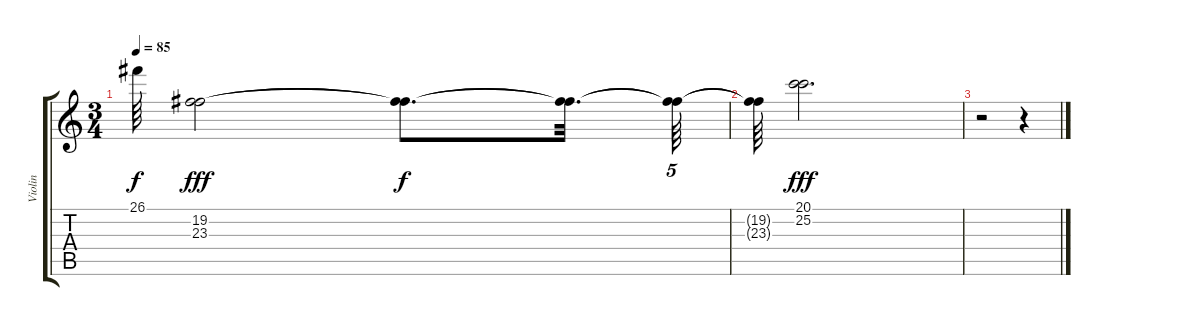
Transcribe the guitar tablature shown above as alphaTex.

\track ("Violin" "Violin") {instrument violin}
\staff {score tabs}
\tuning (E4 B3 G3 D3 A2 E2) {hide}
\ts (3 4)
\tempo 85
\clef g2
\ks c
26.1{t}.64{dy f} (19.2 23.3).2{dy fff} (19.2{t} 23.3{t}).8{d dy f} (19.2{t} 23.3{t}).32{d} (19.2{t} 23.3{t}).64{tu (5 4)} |
(19.2{t} 23.3{t}).64 (20.1 25.2).2{d dy fff} |
r.2 r.4
